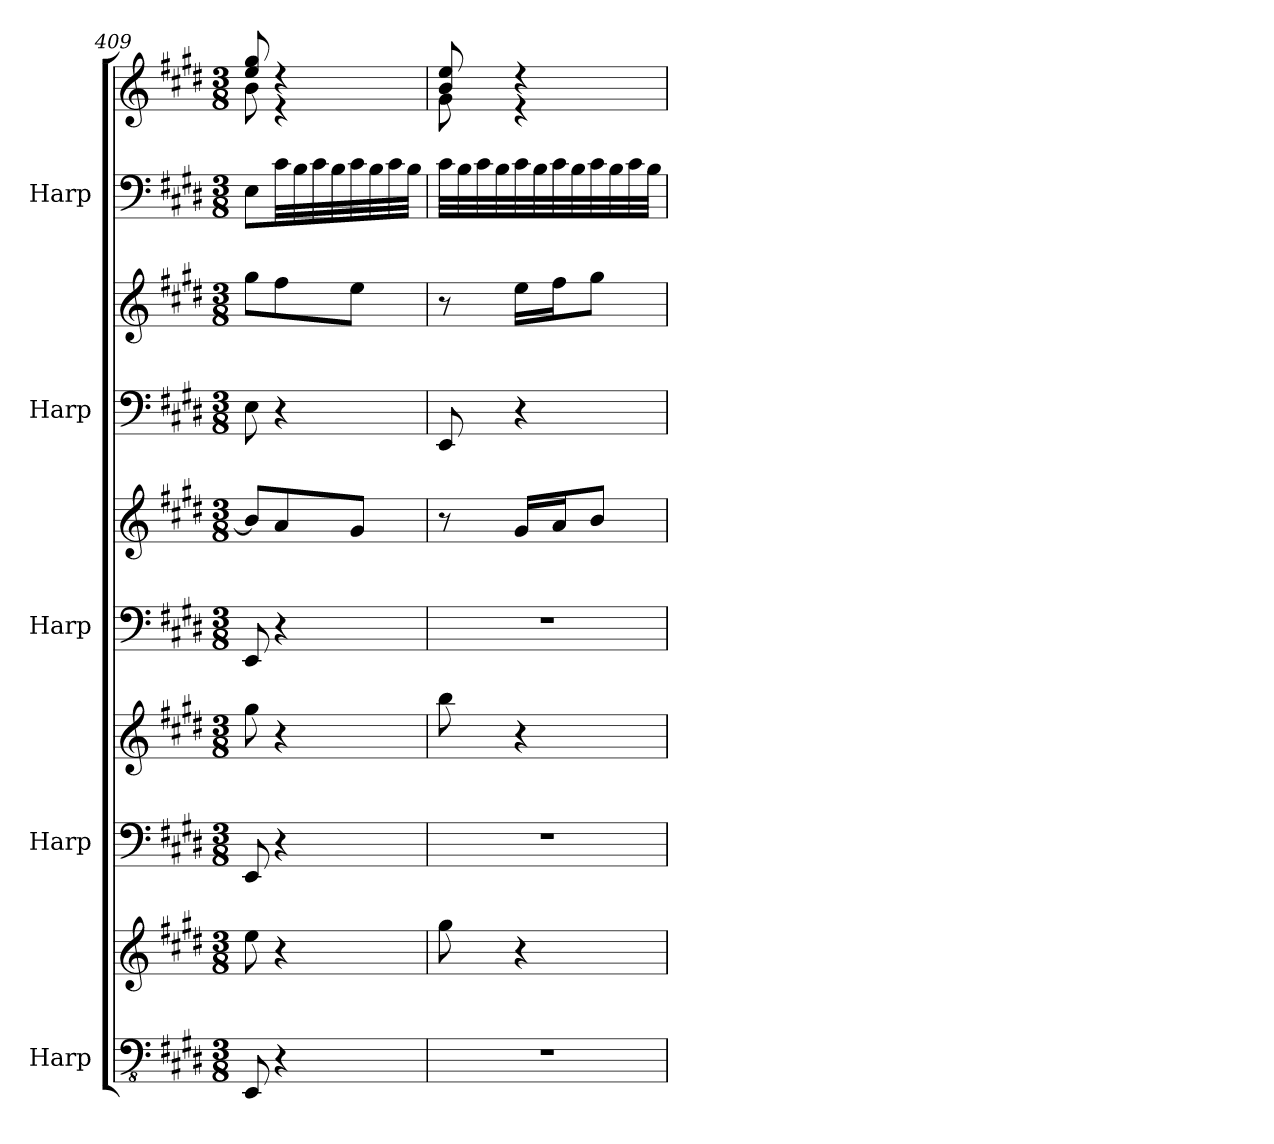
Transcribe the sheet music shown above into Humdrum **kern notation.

**kern	**kern	**kern	**kern	**kern	**kern	**kern	**kern	**kern	**kern
*part5	*part5	*part4	*part4	*part3	*part3	*part2	*part2	*part1	*part1
*staff10	*staff9	*staff8	*staff7	*staff6	*staff5	*staff4	*staff3	*staff2	*staff1
*I"Harp	*	*I"Harp	*	*I"Harp	*	*I"Harp	*	*I"Harp	*
*I'Hp	*	*I'Hp	*	*I'Hp	*	*I'Hp	*	*I'Hp	*
*clefFv4	*clefG2	*clefF4	*clefG2	*clefF4	*clefG2	*clefF4	*clefG2	*clefF4	*clefG2
*k[f#c#g#d#]	*k[f#c#g#d#]	*k[f#c#g#d#]	*k[f#c#g#d#]	*k[f#c#g#d#]	*k[f#c#g#d#]	*k[f#c#g#d#]	*k[f#c#g#d#]	*k[f#c#g#d#]	*k[f#c#g#d#]
*M3/8	*M3/8	*M3/8	*M3/8	*M3/8	*M3/8	*M3/8	*M3/8	*M3/8	*M3/8
=409	=409	=409	=409	=409	=409	=409	=409	=409	=409
*	*	*	*	*	*	*	*	*	*^
8EEE/	8ee\	8EE/	8gg#\	8EE/	8b/L]	8E\	8gg#\L	8E\L	8ee/ 8gg#/	8b\
4r	4r	4r	4r	4r	8a/	4r	8ff#\	32c#\LL	4rdd	4r
.	.	.	.	.	.	.	.	32B\	.	.
.	.	.	.	.	.	.	.	32c#\	.	.
.	.	.	.	.	.	.	.	32B\	.	.
.	.	.	.	.	8g#/J	.	8ee\J	32c#\	.	.
.	.	.	.	.	.	.	.	32B\	.	.
.	.	.	.	.	.	.	.	32c#\	.	.
.	.	.	.	.	.	.	.	32B\JJJ	.	.
!!LO:PB:g=z	!!
=410	=410	=410	=410	=410	=410	=410	=410	=410	=410	=410
4.r	8gg#\	4.r	8bb\	4.r	8r	8EE/	8r	32c#\LLL	8b/ 8ee/	8g#\
.	.	.	.	.	.	.	.	32B\	.	.
.	.	.	.	.	.	.	.	32c#\	.	.
.	.	.	.	.	.	.	.	32B\	.	.
.	4r	.	4r	.	16g#/LL	4r	16ee\LL	32c#\	4rdd	4r
.	.	.	.	.	.	.	.	32B\	.	.
.	.	.	.	.	16a/J	.	16ff#\J	32c#\	.	.
.	.	.	.	.	.	.	.	32B\	.	.
.	.	.	.	.	8b/J	.	8gg#\J	32c#\	.	.
.	.	.	.	.	.	.	.	32B\	.	.
.	.	.	.	.	.	.	.	32c#\	.	.
.	.	.	.	.	.	.	.	32B\JJJ	.	.
*	*	*	*	*	*	*	*	*	*v	*v
=	=	=	=	=	=	=	=	=	=
*-	*-	*-	*-	*-	*-	*-	*-	*-	*-
